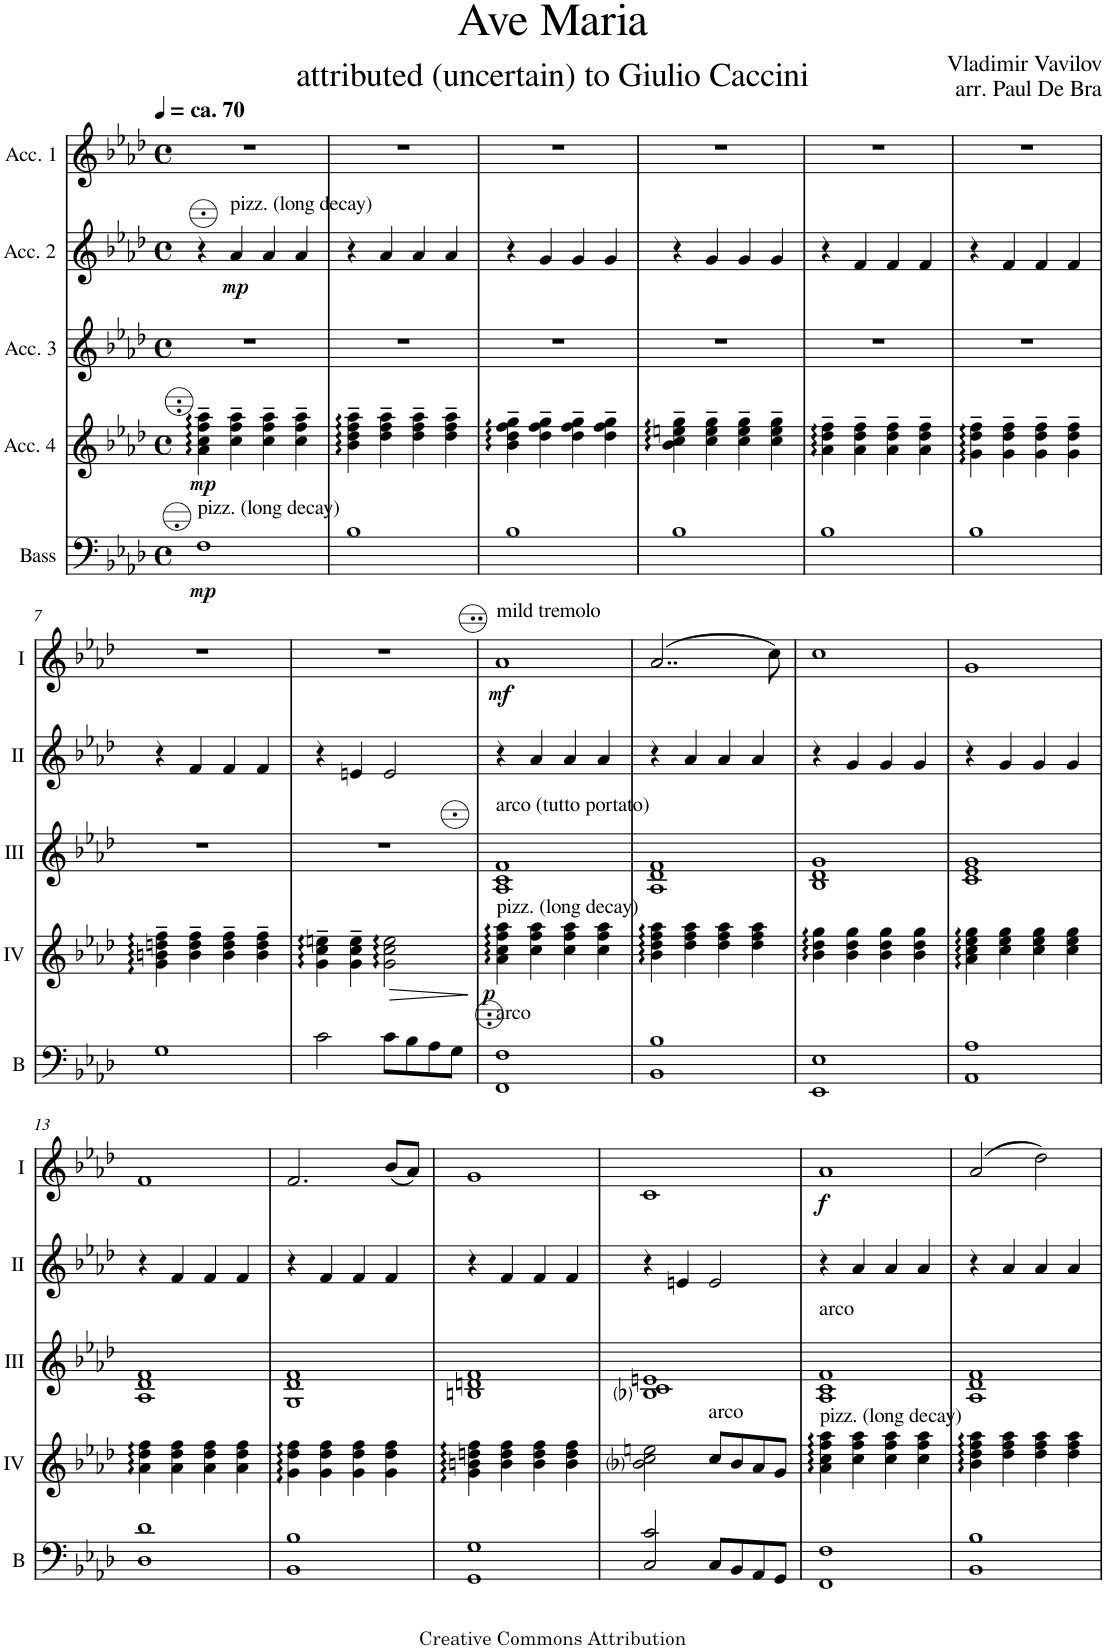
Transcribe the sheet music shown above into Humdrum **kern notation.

**kern	**dynam	**kern	**dynam	**kern	**kern	**dynam	**kern	**dynam
*part5	*part5	*part4	*part4	*part3	*part2	*part2	*part1	*part1
*staff5	*staff5	*staff4	*staff4	*staff3	*staff2	*staff2	*staff1	*staff1
*I"Bass	*	*I"Acc. 4	*	*I"Acc. 3	*I"Acc. 2	*	*I"Acc. 1	*
*I'B	*	*	*	*	*	*	*	*
*clefF4	*	*clefG2	*	*clefG2	*clefG2	*	*clefG2	*
*Trd7c12	*	*Trd7c12	*	*	*	*	*	*
*k[b-e-a-d-]	*	*k[b-e-a-d-]	*	*k[b-e-a-d-]	*k[b-e-a-d-]	*	*k[b-e-a-d-]	*
*M4/4	*	*M4/4	*	*M4/4	*M4/4	*	*M4/4	*
*met(c)	*	*met(c)	*	*met(c)	*met(c)	*	*met(c)	*
=1	=1	=1	=1	=1	=1	=1	=1	=1
!	!	!	!	!	!	!	!LO:TX:a:B:t=ca. 70	!
!LO:TX:a:t=pizz. (long decay)	!	!	!	!	!	!	!	!
!	!LO:DY:b	!	!LO:DY:b	!	!	!	!	!
1F	mp	4a-\~ 4cc\~ 4ff\~ 4aa-\~	mp	1r	4r	.	1r	.
!	!	!	!	!	!LO:TX:a:t=pizz. (long decay)	!	!	!
!	!	!	!	!	!	!LO:DY:b	!	!
.	.	4cc\~ 4ff\~ 4aa-\~	.	.	4a-/	mp	.	.
.	.	4cc\~ 4ff\~ 4aa-\~	.	.	4a-/	.	.	.
.	.	4cc\~ 4ff\~ 4aa-\~	.	.	4a-/	.	.	.
=2	=2	=2	=2	=2	=2	=2	=2	=2
1B-	.	4b-\~ 4dd-\~ 4ff\~ 4aa-\~	.	1r	4r	.	1r	.
.	.	4dd-\~ 4ff\~ 4aa-\~	.	.	4a-/	.	.	.
.	.	4dd-\~ 4ff\~ 4aa-\~	.	.	4a-/	.	.	.
.	.	4dd-\~ 4ff\~ 4aa-\~	.	.	4a-/	.	.	.
=3	=3	=3	=3	=3	=3	=3	=3	=3
1B-	.	4b-\~ 4dd-\~ 4ff\~ 4gg\~	.	1r	4r	.	1r	.
.	.	4dd-\~ 4ff\~ 4gg\~	.	.	4g/	.	.	.
.	.	4dd-\~ 4ff\~ 4gg\~	.	.	4g/	.	.	.
.	.	4dd-\~ 4ff\~ 4gg\~	.	.	4g/	.	.	.
=4	=4	=4	=4	=4	=4	=4	=4	=4
1B-	.	4b-\~ 4cc\~ 4een\~ 4gg\~	.	1r	4r	.	1r	.
.	.	4cc\~ 4ee\~ 4gg\~	.	.	4g/	.	.	.
.	.	4cc\~ 4ee\~ 4gg\~	.	.	4g/	.	.	.
.	.	4cc\~ 4ee\~ 4gg\~	.	.	4g/	.	.	.
=5	=5	=5	=5	=5	=5	=5	=5	=5
1B-	.	4a-\~ 4dd-\~ 4ff\~	.	1r	4r	.	1r	.
.	.	4a-\~ 4dd-\~ 4ff\~	.	.	4f/	.	.	.
.	.	4a-\~ 4dd-\~ 4ff\~	.	.	4f/	.	.	.
.	.	4a-\~ 4dd-\~ 4ff\~	.	.	4f/	.	.	.
=6	=6	=6	=6	=6	=6	=6	=6	=6
1B-	.	4g\~ 4dd-\~ 4ff\~	.	1r	4r	.	1r	.
.	.	4g\~ 4dd-\~ 4ff\~	.	.	4f/	.	.	.
.	.	4g\~ 4dd-\~ 4ff\~	.	.	4f/	.	.	.
.	.	4g\~ 4dd-\~ 4ff\~	.	.	4f/	.	.	.
!!LO:LB:g=z
=7	=7	=7	=7	=7	=7	=7	=7	=7
1G	.	4g\~ 4bn\~ 4ddn\~ 4ff\~	.	1r	4r	.	1r	.
.	.	4b\~ 4dd\~ 4ff\~	.	.	4f/	.	.	.
.	.	4b\~ 4dd\~ 4ff\~	.	.	4f/	.	.	.
.	.	4b\~ 4dd\~ 4ff\~	.	.	4f/	.	.	.
=8	=8	=8	=8	=8	=8	=8	=8	=8
2c\	.	4g\~ 4cc\~ 4een\~	.	1r	4r	.	1r	.
.	.	4g\~ 4cc\~ 4ee\~	.	.	4en/	.	.	.
!	!	!	!LO:HP:b	!	!	!	!	!
8c\L	.	2g\ 2cc\ 2ee\	>	.	2e/	.	.	.
8B-\	.	.	.	.	.	.	.	.
8A-\	.	.	.	.	.	.	.	.
8G\J	.	.	.	.	.	.	.	.
.	.	.	]	.	.	.	.	.
=9	=9	=9	=9	=9	=9	=9	=9	=9
!	!	!	!	!	!	!	!LO:TX:a:t=mild tremolo	!
!	!	!	!	!LO:TX:a:t=arco (tutto portato)	!	!	!	!
!	!	!LO:TX:a:t=pizz. (long decay)	!	!	!	!	!	!
!LO:TX:a:t=arco	!	!	!	!	!	!	!	!
!	!	!	!LO:DY:b	!	!	!	!	!LO:DY:b
1FF 1F	.	4a-\ 4cc\ 4ff\ 4aa-\	p	1A- 1c 1f	4r	.	1a-	mf
.	.	4cc\ 4ff\ 4aa-\	.	.	4a-/	.	.	.
.	.	4cc\ 4ff\ 4aa-\	.	.	4a-/	.	.	.
.	.	4cc\ 4ff\ 4aa-\	.	.	4a-/	.	.	.
=10	=10	=10	=10	=10	=10	=10	=10	=10
1BB- 1B-	.	4b-\ 4dd-\ 4ff\ 4aa-\	.	1A- 1d- 1f	4r	.	(2..a-/	.
.	.	4dd-\ 4ff\ 4aa-\	.	.	4a-/	.	.	.
.	.	4dd-\ 4ff\ 4aa-\	.	.	4a-/	.	.	.
.	.	4dd-\ 4ff\ 4aa-\	.	.	4a-/	.	.	.
.	.	.	.	.	.	.	8cc\)	.
=11	=11	=11	=11	=11	=11	=11	=11	=11
1EE- 1E-	.	4b-\ 4dd-\ 4gg\	.	1B- 1d- 1g	4r	.	1cc	.
.	.	4b-\ 4dd-\ 4gg\	.	.	4g/	.	.	.
.	.	4b-\ 4dd-\ 4gg\	.	.	4g/	.	.	.
.	.	4b-\ 4dd-\ 4gg\	.	.	4g/	.	.	.
=12	=12	=12	=12	=12	=12	=12	=12	=12
1AA- 1A-	.	4a-\ 4cc\ 4ee-\ 4gg\	.	1c 1e- 1g	4r	.	1g	.
.	.	4cc\ 4ee-\ 4gg\	.	.	4g/	.	.	.
.	.	4cc\ 4ee-\ 4gg\	.	.	4g/	.	.	.
.	.	4cc\ 4ee-\ 4gg\	.	.	4g/	.	.	.
!!LO:LB:g=z
=13	=13	=13	=13	=13	=13	=13	=13	=13
1D- 1d-	.	4a-\ 4dd-\ 4ff\	.	1A- 1d- 1f	4r	.	1f	.
.	.	4a-\ 4dd-\ 4ff\	.	.	4f/	.	.	.
.	.	4a-\ 4dd-\ 4ff\	.	.	4f/	.	.	.
.	.	4a-\ 4dd-\ 4ff\	.	.	4f/	.	.	.
=14	=14	=14	=14	=14	=14	=14	=14	=14
1BB- 1B-	.	4g\ 4dd-\ 4ff\	.	1G 1d- 1f	4r	.	2.f/	.
.	.	4g\ 4dd-\ 4ff\	.	.	4f/	.	.	.
.	.	4g\ 4dd-\ 4ff\	.	.	4f/	.	.	.
.	.	4g\ 4dd-\ 4ff\	.	.	4f/	.	(<8b-/L	.
.	.	.	.	.	.	.	8a-/J)	.
=15	=15	=15	=15	=15	=15	=15	=15	=15
1GG 1G	.	4g\ 4bn\ 4ddn\ 4ff\	.	1Bn 1dn 1f	4r	.	1g	.
.	.	4b\ 4dd\ 4ff\	.	.	4f/	.	.	.
.	.	4b\ 4dd\ 4ff\	.	.	4f/	.	.	.
.	.	4b\ 4dd\ 4ff\	.	.	4f/	.	.	.
=16	=16	=16	=16	=16	=16	=16	=16	=16
2C/ 2c/	.	2b-i\ 2cc\ 2een\	.	1B-i 1c 1en	4r	.	1c	.
.	.	.	.	.	4en/	.	.	.
!	!	!LO:TX:a:t=arco	!	!	!	!	!	!
8C/L	.	8cc/L	.	.	2e/	.	.	.
8BB-/	.	8b-/	.	.	.	.	.	.
8AA-/	.	8a-/	.	.	.	.	.	.
8GG/J	.	8g/J	.	.	.	.	.	.
=17	=17	=17	=17	=17	=17	=17	=17	=17
!	!	!	!	!LO:TX:a:t=arco	!	!	!	!
!	!	!LO:TX:a:t=pizz. (long decay)	!	!	!	!	!	!
!	!	!	!	!	!	!	!	!LO:DY:b
1FF 1F	.	4a-\ 4cc\ 4ff\ 4aa-\	.	1A- 1c 1f	4r	.	1a-	f
.	.	4cc\ 4ff\ 4aa-\	.	.	4a-/	.	.	.
.	.	4cc\ 4ff\ 4aa-\	.	.	4a-/	.	.	.
.	.	4cc\ 4ff\ 4aa-\	.	.	4a-/	.	.	.
=18	=18	=18	=18	=18	=18	=18	=18	=18
1BB- 1B-	.	4b-\ 4dd-\ 4ff\ 4aa-\	.	1A- 1d- 1f	4r	.	(2a-/	.
.	.	4dd-\ 4ff\ 4aa-\	.	.	4a-/	.	.	.
.	.	4dd-\ 4ff\ 4aa-\	.	.	4a-/	.	2dd-\)	.
.	.	4dd-\ 4ff\ 4aa-\	.	.	4a-/	.	.	.
=	=	=	=	=	=	=	=	=
*-	*-	*-	*-	*-	*-	*-	*-	*-
